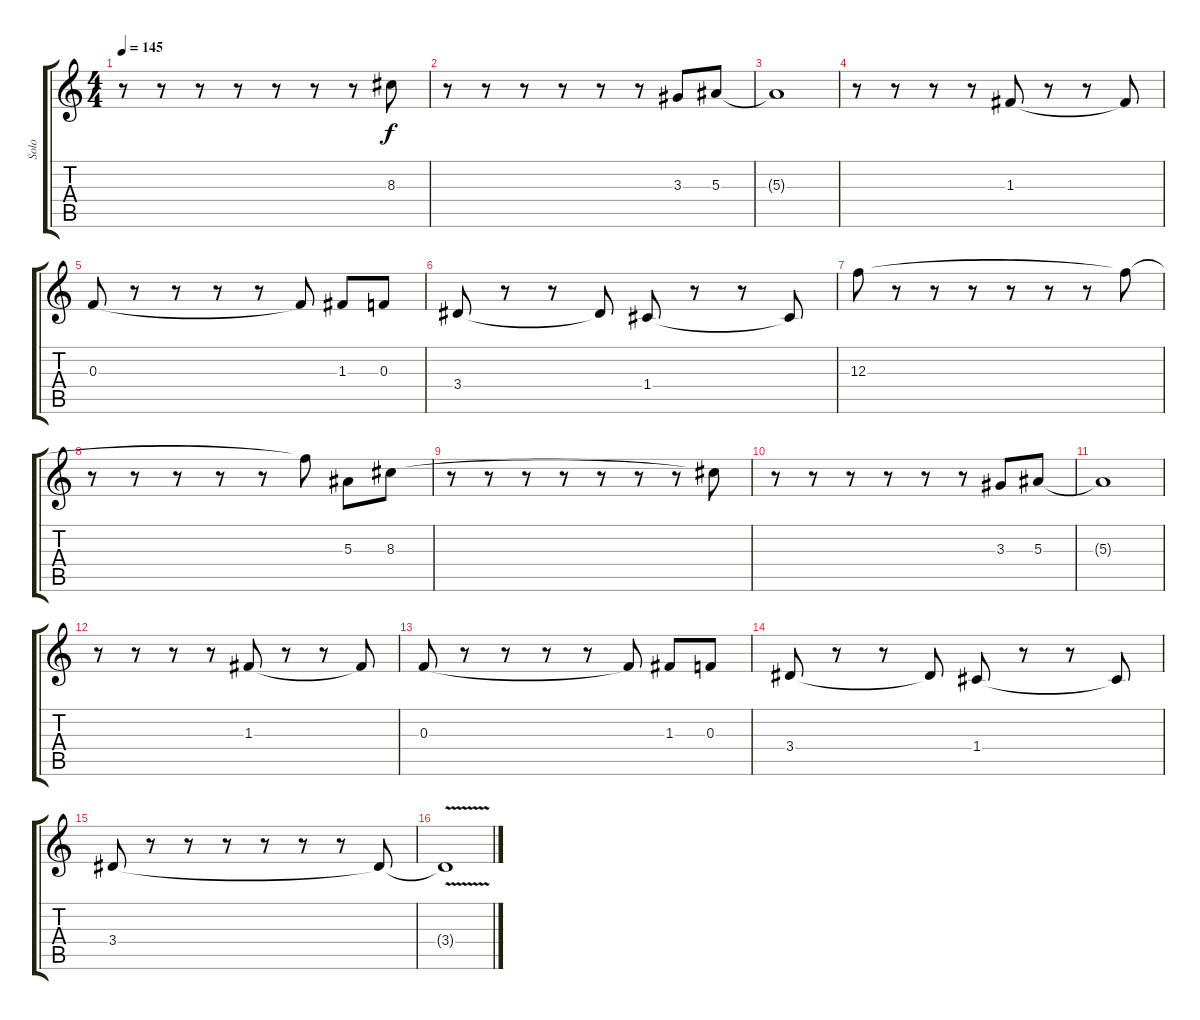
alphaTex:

\track ("Solo" "Solo") {instrument overdrivenguitar}
\staff {score tabs}
\tuning (D4 A3 F3 C3 G2 D2) {hide}
\ts (4 4)
\tempo 145
\clef g2
\ks c
r.8{dy f} r.8 r.8 r.8 r.8 r.8 r.8 8.3{t}.8 |
r.8 r.8 r.8 r.8 r.8 r.8 3.3.8 5.3.8 |
5.3{t}.1 |
r.8 r.8 r.8 r.8 1.3.8 r.8 r.8 1.3{t}.8 |
0.3.8 r.8 r.8 r.8 r.8 0.3{t}.8 1.3.8 0.3.8 |
3.4.8 r.8 r.8 3.4{t}.8 1.4.8 r.8 r.8 1.4{t}.8 |
12.3.8 r.8 r.8 r.8 r.8 r.8 r.8 12.3{t}.8 |
r.8 r.8 r.8 r.8 r.8 12.3{t}.8 5.3.8 8.3.8 |
r.8 r.8 r.8 r.8 r.8 r.8 r.8 8.3{t}.8 |
r.8 r.8 r.8 r.8 r.8 r.8 3.3.8 5.3.8 |
5.3{t}.1 |
r.8 r.8 r.8 r.8 1.3.8 r.8 r.8 1.3{t}.8 |
0.3.8 r.8 r.8 r.8 r.8 0.3{t}.8 1.3.8 0.3.8 |
3.4.8 r.8 r.8 3.4{t}.8 1.4.8 r.8 r.8 1.4{t}.8 |
3.4.8 r.8 r.8 r.8 r.8 r.8 r.8 3.4{t}.8 |
3.4{v t}.1
